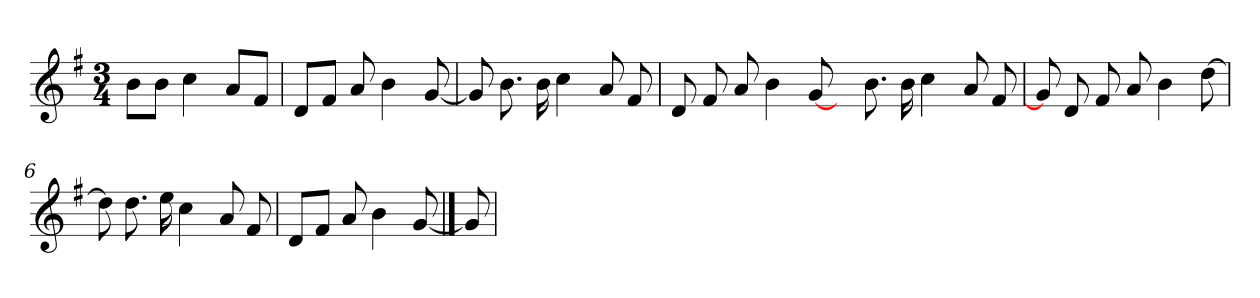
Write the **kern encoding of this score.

**kern
*part1
*staff1
*clefG2
*k[f#]
*G:
*M3/4
=
8b\L
8b\J
4cc
8a/L
8f#/J
=2
8d/L
8f#/J
8a
4b
[8g
=3
8g]
8.b
16b
4cc
8a
8f#
=4
8d
8f#
8a
4b
[8g
8ryy
8.b
16b
4cc
8a
8f#
=5
8g]
8d
8f#
8a
4b
[8dd
=6
8dd]
8.dd
16ee
4cc
8a
8f#
=7
8d/L
8f#/J
8a
4b
[8g
==8
8g]
=
*-
